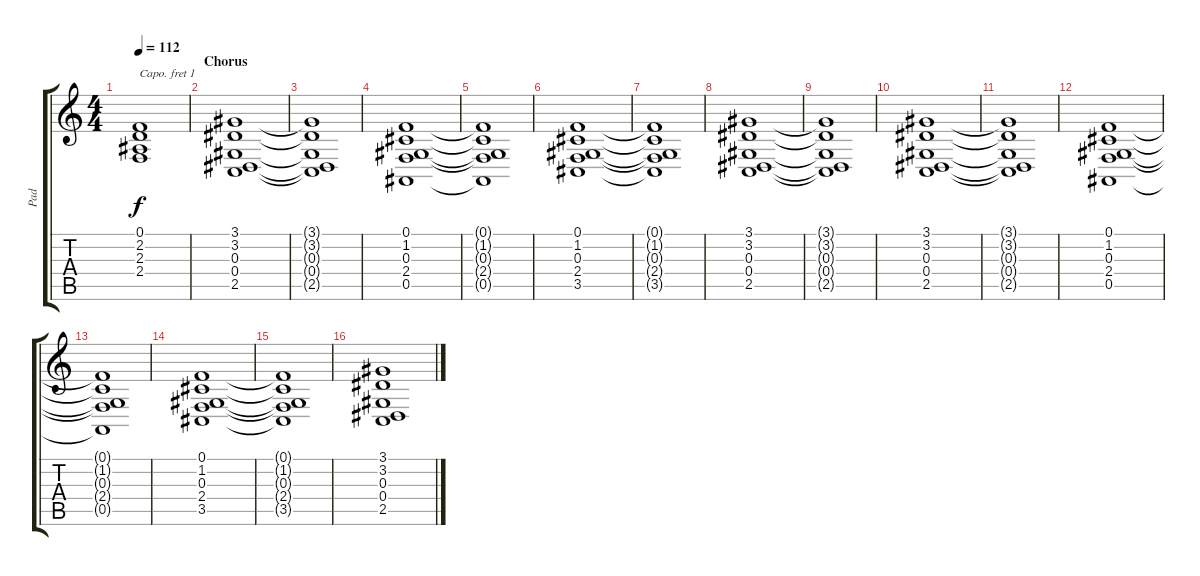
\track ("Pad" "Pad") {instrument voiceoohs}
\staff {score tabs}
\capo 1
\tuning (E4 B3 G3 D3 A2 E2) {hide}
\ts (4 4)
\tempo 112
\clef g2
\ks c
(0.1 2.2 2.3 2.4).1{dy f} |
\section ("" "Chorus")
(3.1 3.2 0.3 0.4 2.5).1 |
(3.1{t} 3.2{t} 0.3{t} 0.4{t} 2.5{t}).1 |
(0.1 1.2 0.3 2.4 0.5).1 |
(0.1{t} 1.2{t} 0.3{t} 2.4{t} 0.5{t}).1 |
(0.1 1.2 0.3 2.4 3.5).1 |
(0.1{t} 1.2{t} 0.3{t} 2.4{t} 3.5{t}).1 |
(3.1 3.2 0.3 0.4 2.5).1 |
(3.1{t} 3.2{t} 0.3{t} 0.4{t} 2.5{t}).1 |
(3.1 3.2 0.3 0.4 2.5).1 |
(3.1{t} 3.2{t} 0.3{t} 0.4{t} 2.5{t}).1 |
(0.1 1.2 0.3 2.4 0.5).1 |
(0.1{t} 1.2{t} 0.3{t} 2.4{t} 0.5{t}).1 |
(0.1 1.2 0.3 2.4 3.5).1 |
(0.1{t} 1.2{t} 0.3{t} 2.4{t} 3.5{t}).1 |
(3.1 3.2 0.3 0.4 2.5).1
